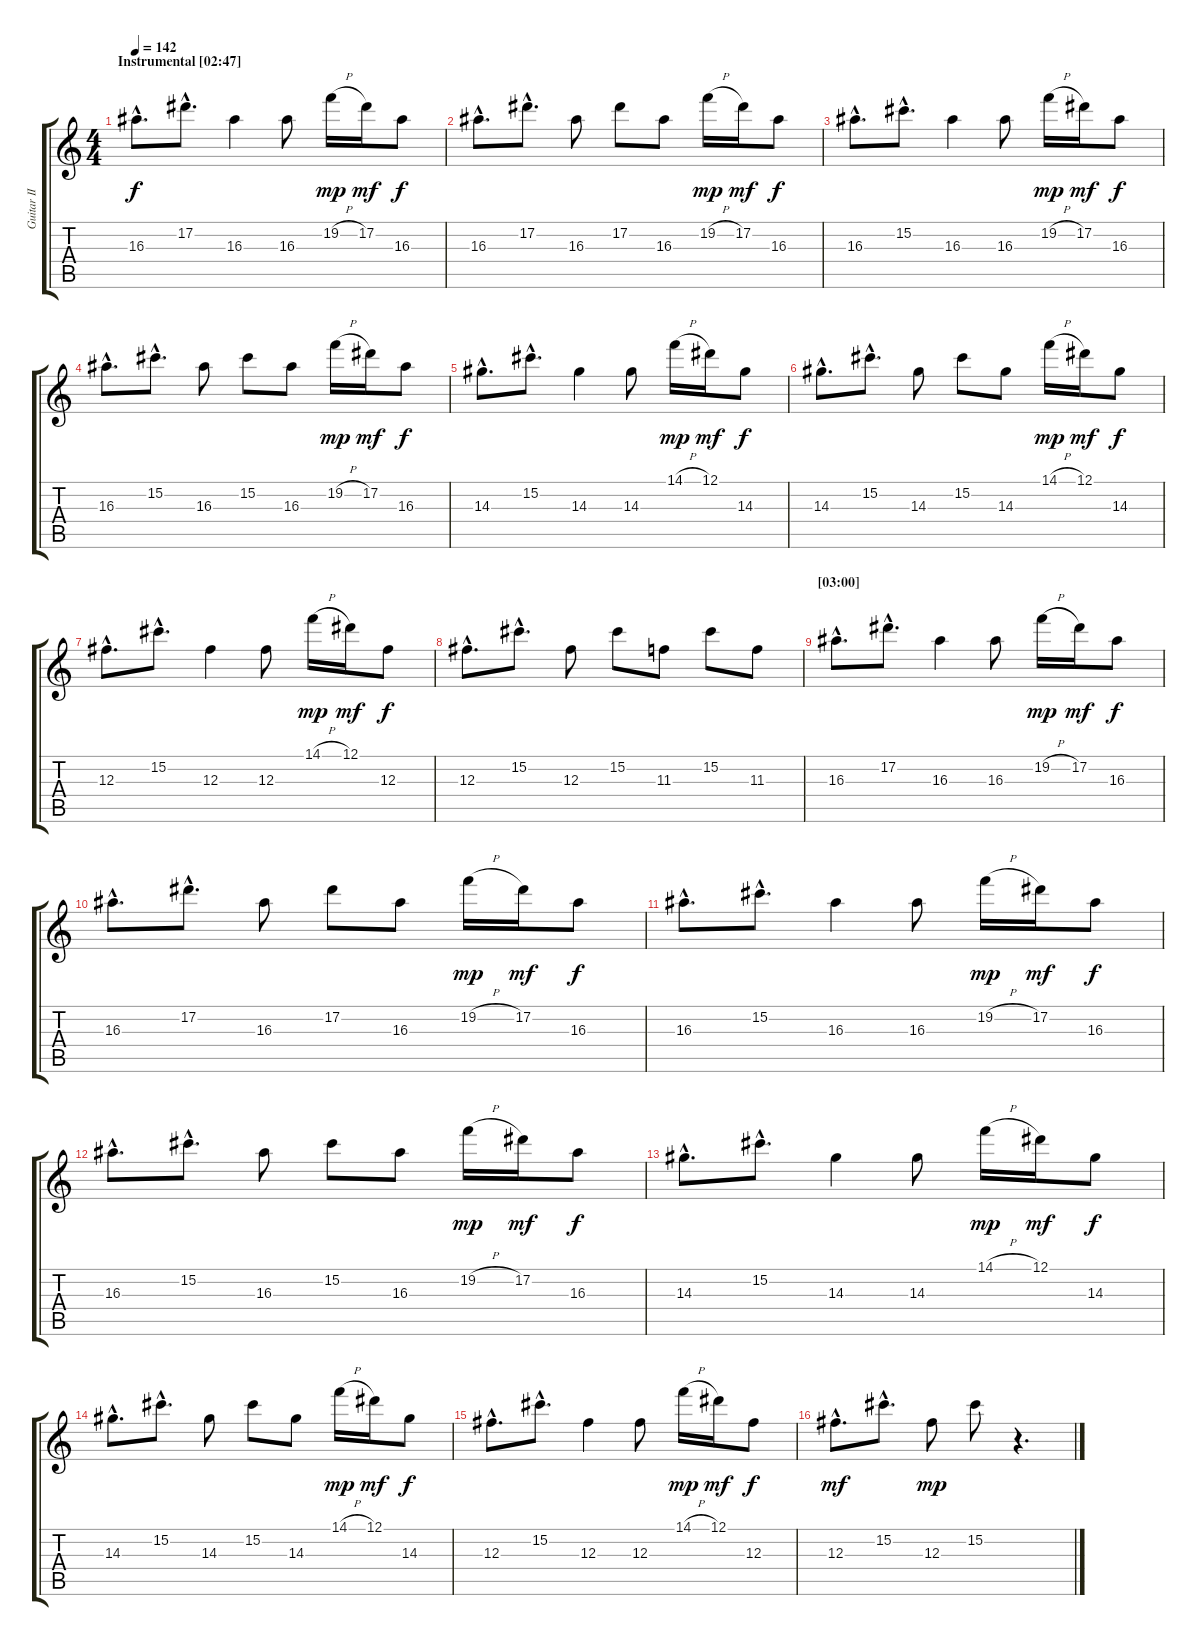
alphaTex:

\track ("Guitar II / FX" "Guitar II ") {instrument distortionguitar}
\staff {score tabs}
\tuning (Eb4 Bb3 Gb3 Db3 Ab2 Db2) {hide}
\ts (4 4)
\section ("" "Instrumental [02:47]")
\tempo 142
\clef g2
\ks c
16.3{hac}.8{d dy f volume 12} 17.2{hac}.8{d} 16.3.4 16.3.8 19.2{h}.16{dy mp} 17.2.16{dy mf} 16.3.8{dy f} |
16.3{hac}.8{d} 17.2{hac}.8{d} 16.3.8 17.2.8 16.3.8 19.2{h}.16{dy mp} 17.2.16{dy mf} 16.3.8{dy f} |
16.3{hac}.8{d} 15.2{hac}.8{d} 16.3.4 16.3.8 19.2{h}.16{dy mp} 17.2.16{dy mf} 16.3.8{dy f} |
16.3{hac}.8{d} 15.2{hac}.8{d} 16.3.8 15.2.8 16.3.8 19.2{h}.16{dy mp} 17.2.16{dy mf} 16.3.8{dy f} |
14.3{hac}.8{d} 15.2{hac}.8{d} 14.3.4 14.3.8 14.1{h}.16{dy mp} 12.1.16{dy mf} 14.3.8{dy f} |
14.3{hac}.8{d} 15.2{hac}.8{d} 14.3.8 15.2.8 14.3.8 14.1{h}.16{dy mp} 12.1.16{dy mf} 14.3.8{dy f} |
12.3{hac}.8{d} 15.2{hac}.8{d} 12.3.4 12.3.8 14.1{h}.16{dy mp} 12.1.16{dy mf} 12.3.8{dy f} |
12.3{hac}.8{d} 15.2{hac}.8{d} 12.3.8 15.2.8 11.3.8 15.2.8 11.3.8 |
\section ("" "[03:00]")
16.3{hac}.8{d} 17.2{hac}.8{d} 16.3.4 16.3.8 19.2{h}.16{dy mp} 17.2.16{dy mf} 16.3.8{dy f} |
16.3{hac}.8{d} 17.2{hac}.8{d} 16.3.8 17.2.8 16.3.8 19.2{h}.16{dy mp} 17.2.16{dy mf} 16.3.8{dy f} |
16.3{hac}.8{d} 15.2{hac}.8{d} 16.3.4 16.3.8 19.2{h}.16{dy mp} 17.2.16{dy mf} 16.3.8{dy f} |
16.3{hac}.8{d} 15.2{hac}.8{d} 16.3.8 15.2.8 16.3.8 19.2{h}.16{dy mp} 17.2.16{dy mf} 16.3.8{dy f} |
14.3{hac}.8{d} 15.2{hac}.8{d} 14.3.4 14.3.8 14.1{h}.16{dy mp} 12.1.16{dy mf} 14.3.8{dy f} |
14.3{hac}.8{d} 15.2{hac}.8{d} 14.3.8 15.2.8 14.3.8 14.1{h}.16{dy mp} 12.1.16{dy mf} 14.3.8{dy f} |
12.3{hac}.8{d} 15.2{hac}.8{d} 12.3.4 12.3.8 14.1{h}.16{dy mp} 12.1.16{dy mf} 12.3.8{dy f} |
12.3{hac}.8{d dy mf} 15.2{hac}.8{d} 12.3.8{dy mp} 15.2.8 r.4{d}
